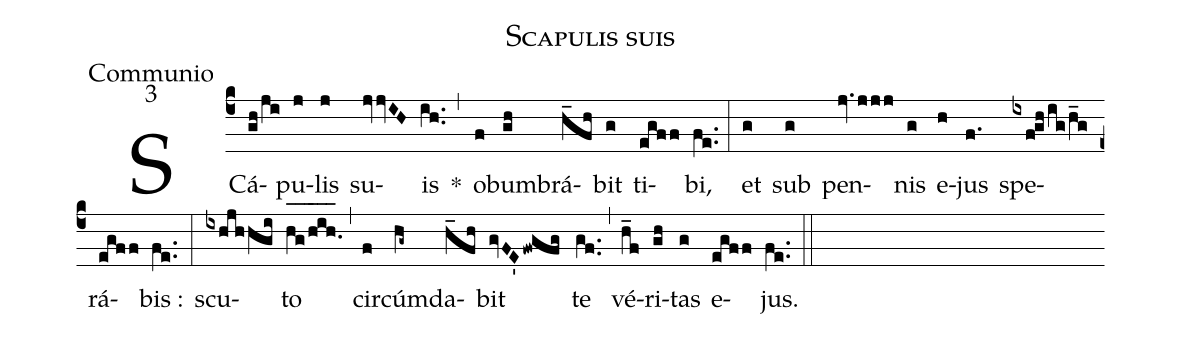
name:Scapulis suis;
office-part:Communio;
mode:3;
%%
(c4) SCá(gh/ji)pu(j)lis(j) su(jvvIH)is(ih..) *(,) ob(f)um(gh)brá(h_fh)bit(g) ti(egff)bi,(fe..) (:) et(g) sub(g) pen(jv.jjj)nis(g) e(h)jus(f.) spe(ixfghig/h_g)rá(egff)bis :(fe..) (:) scu(ixhjhhgi)to(h_[oh:h]g_[oh:h]/!h_[oh:h]i_[oh:h]h._[oh:h]) (,) cir(f)cúm(hg~)da(h_fh)bit(gvFE'fwgfg) te(gf..) (,) vé(h_f)ri(gh)tas(g) e(egff)jus.(fe..) (::)
